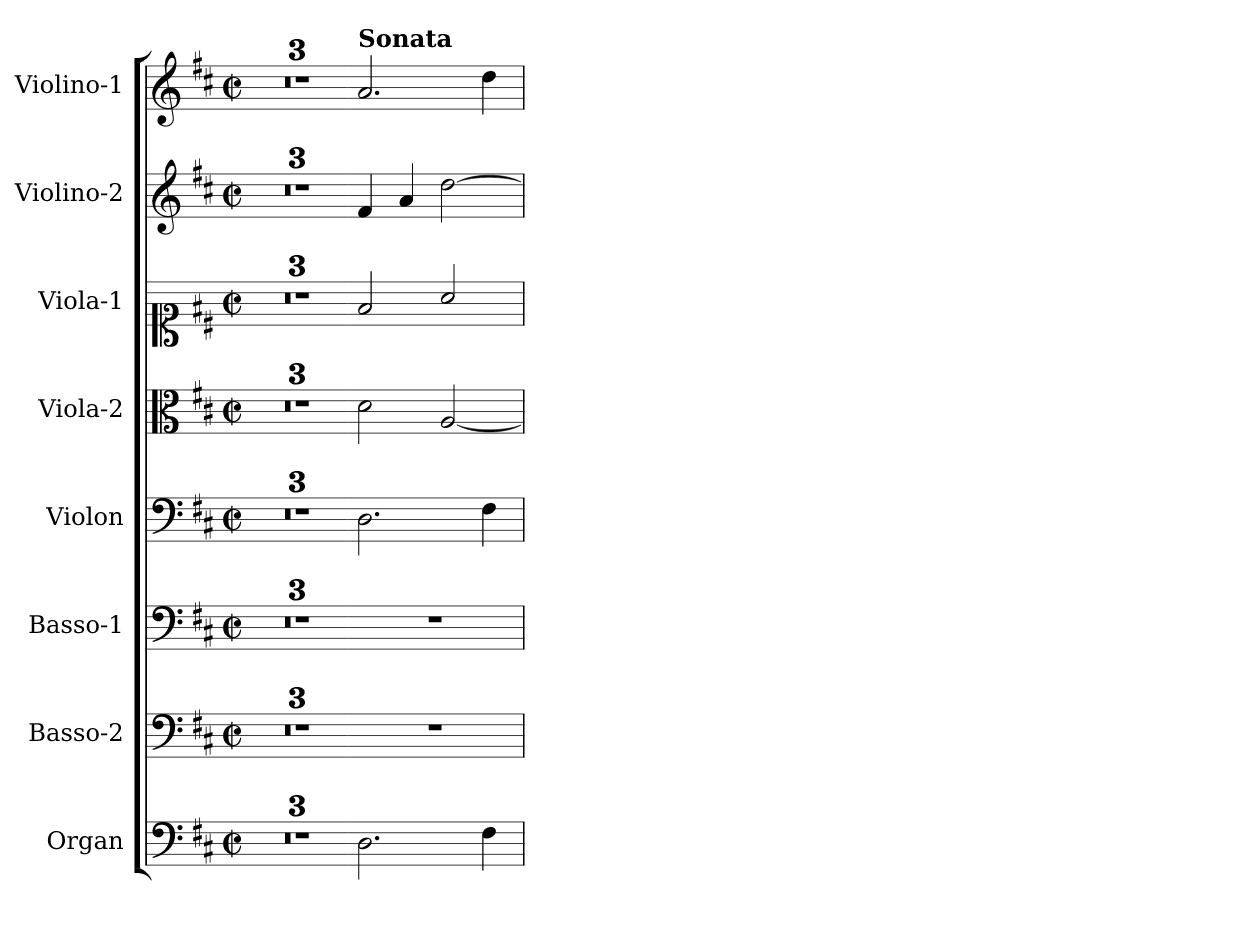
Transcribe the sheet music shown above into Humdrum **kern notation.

**kern	**kern	**kern	**kern	**kern	**kern	**kern	**kern
*part8	*part7	*part6	*part5	*part4	*part3	*part2	*part1
*staff8	*staff7	*staff6	*staff5	*staff4	*staff3	*staff2	*staff1
*I"Organ	*I"Basso-2	*I"Basso-1	*I"Violon	*I"Viola-2	*I"Viola-1	*I"Violino-2	*I"Violino-1
*I'Org	*I'B2	*I'B1	*I'Vn	*I'Va-2	*I'Va-1	*I'Vi-2	*I'Vi-1
*clefF4	*clefF4	*clefF4	*clefF4	*clefC3	*clefC1	*clefG2	*clefG2
*k[f#c#]	*k[f#c#]	*k[f#c#]	*k[f#c#]	*k[f#c#]	*k[f#c#]	*k[f#c#]	*k[f#c#]
*D:	*D:	*D:	*D:	*D:	*D:	*D:	*D:
*M2/2	*M2/2	*M2/2	*M2/2	*M2/2	*M2/2	*M2/2	*M2/2
*met(c|)	*met(c|)	*met(c|)	*met(c|)	*met(c|)	*met(c|)	*met(c|)	*met(c|)
=1	=1	=1	=1	=1	=1	=1	=1
1ryy	1ryy	1ryy	1ryy	1ryy	1ryy	1ryy	1ryy
=2	=2	=2	=2	=2	=2	=2	=2
1r	1r	1r	1r	1r	1r	1r	1r
=3	=3	=3	=3	=3	=3	=3	=3
*	*	*	*	*	*clefG2	*	*
1ryy	1ryy	1ryy	1ryy	1ryy	1ryy	1ryy	1ryy
=3X1-	=3X1-	=3X1-	=3X1-	=3X1-	=3X1-	=3X1-	=3X1-
!	!	!	!	!	!	!	!LO:TX:a:B:t=Sonata
2.D\	1r	1r	2.D\	2d\	2f#/	4f#/	2.a/
.	.	.	.	.	.	4a/	.
.	.	.	.	[2A/	2a/	[>2dd\	.
4F#\	.	.	4F#\	.	.	.	4dd\
=	=	=	=	=	=	=	=
*-	*-	*-	*-	*-	*-	*-	*-
